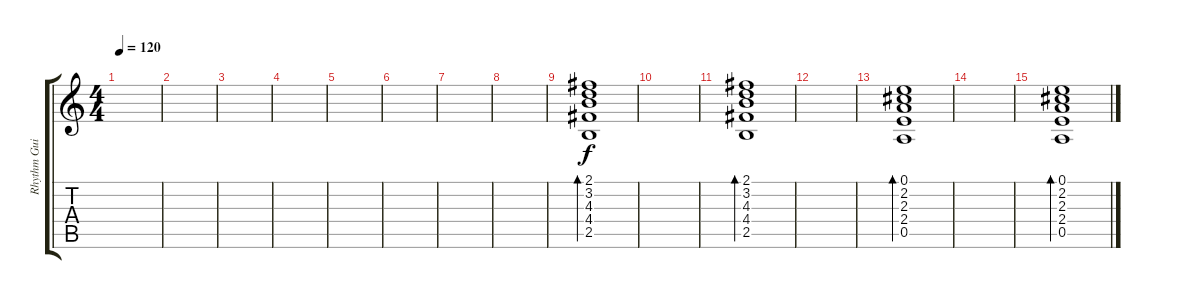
\track ("Rhythm Guitar (Mson)" "Rhythm Gui") {instrument overdrivenguitar}
\staff {score tabs}
\tuning (E4 B3 G3 D3 A2 E2) {hide}
\ts (4 4)
\tempo 120
\clef g2
\ks c
|
|
|
|
|
|
|
|
(2.1 3.2 4.3 4.4 2.5).1{bd 60} |
|
(2.1 3.2 4.3 4.4 2.5).1{bd 60} |
|
(0.1 2.2 2.3 2.4 0.5).1{bd 60} |
|
(0.1 2.2 2.3 2.4 0.5).1{bd 60}
